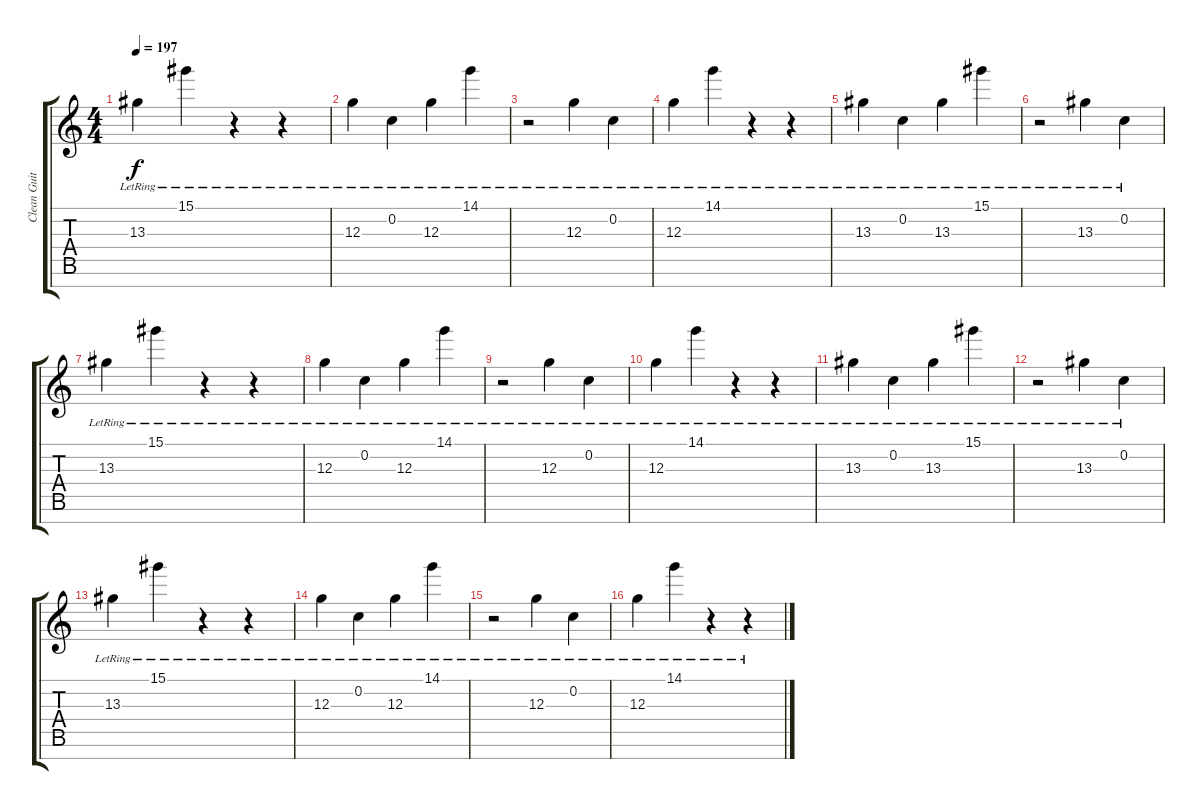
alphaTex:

\track ("Clean Guitar 2" "Clean Guit") {instrument electricguitarclean}
\staff {score tabs}
\tuning (F4 C4 G3 D3 Bb2 F2 C2) {hide}
\ts (4 4)
\tempo 197
\clef g2
\ks c
13.3{lr}.4{dy f} 15.1{lr}.4 r.4 r.4 |
12.3{lr}.4 0.2{lr}.4 12.3{lr}.4 14.1{lr}.4 |
r.2 12.3{lr}.4 0.2{lr}.4 |
12.3{lr}.4 14.1{lr}.4 r.4 r.4 |
13.3{lr}.4 0.2{lr}.4 13.3{lr}.4 15.1{lr}.4 |
r.2 13.3{lr}.4 0.2{lr}.4 |
13.3{lr}.4 15.1{lr}.4 r.4 r.4 |
12.3{lr}.4 0.2{lr}.4 12.3{lr}.4 14.1{lr}.4 |
r.2 12.3{lr}.4 0.2{lr}.4 |
12.3{lr}.4 14.1{lr}.4 r.4 r.4 |
13.3{lr}.4 0.2{lr}.4 13.3{lr}.4 15.1{lr}.4 |
r.2 13.3{lr}.4 0.2{lr}.4 |
13.3{lr}.4 15.1{lr}.4 r.4 r.4 |
12.3{lr}.4 0.2{lr}.4 12.3{lr}.4 14.1{lr}.4 |
r.2 12.3{lr}.4 0.2{lr}.4 |
12.3{lr}.4 14.1{lr}.4 r.4 r.4
